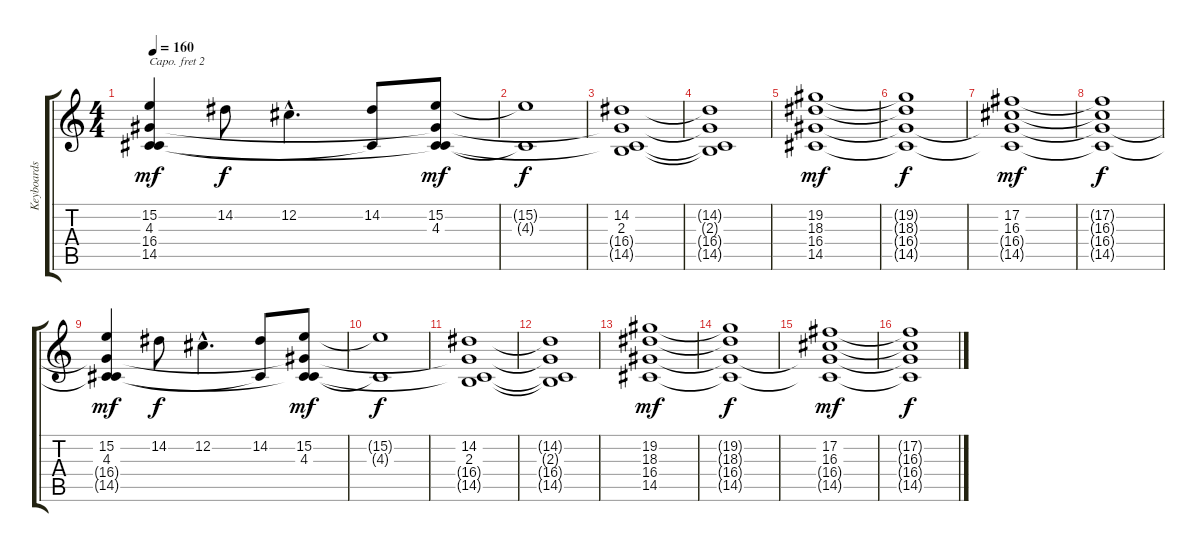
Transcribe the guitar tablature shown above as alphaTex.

\track ("Keyboards" "Keyboards") {instrument synthstrings1}
\staff {score tabs}
\capo 2
\tuning (E4 B3 G3 D3 A2 E2) {hide}
\ts (4 4)
\tempo 160
\clef g2
\ks c
(15.2 4.3 16.4{t} 14.5{t}).4{dy mf} 14.2.8{dy f} 12.2{hac}.4{d} (14.2 4.3{t}).8 (15.2 4.3 16.4{t} 14.5{t}).8{dy mf} |
(15.2{t} 4.3{t}).1{dy f} |
(14.2 2.3 16.4{t} 14.5{t}).1 |
(14.2{t} 2.3{t} 16.4{t} 14.5{t}).1 |
(19.2 18.3 16.4 14.5).1{dy mf volume 12 balance 8 instrument synthstrings1} |
(19.2{t} 18.3{t} 16.4{t} 14.5{t}).1{dy f} |
(17.2 16.3 16.4{t} 14.5{t}).1{dy mf} |
(17.2{t} 16.3{t} 16.4{t} 14.5{t}).1{dy f} |
(15.2 4.3 16.4{t} 14.5{t}).4{dy mf} 14.2.8{dy f} 12.2{hac}.4{d} (14.2 4.3{t}).8 (15.2 4.3 16.4{t} 14.5{t}).8{dy mf} |
(15.2{t} 4.3{t}).1{dy f} |
(14.2 2.3 16.4{t} 14.5{t}).1 |
(14.2{t} 2.3{t} 16.4{t} 14.5{t}).1 |
(19.2 18.3 16.4 14.5).1{dy mf volume 12 balance 8 instrument synthstrings1} |
(19.2{t} 18.3{t} 16.4{t} 14.5{t}).1{dy f} |
(17.2 16.3 16.4{t} 14.5{t}).1{dy mf} |
(17.2{t} 16.3{t} 16.4{t} 14.5{t}).1{dy f}
